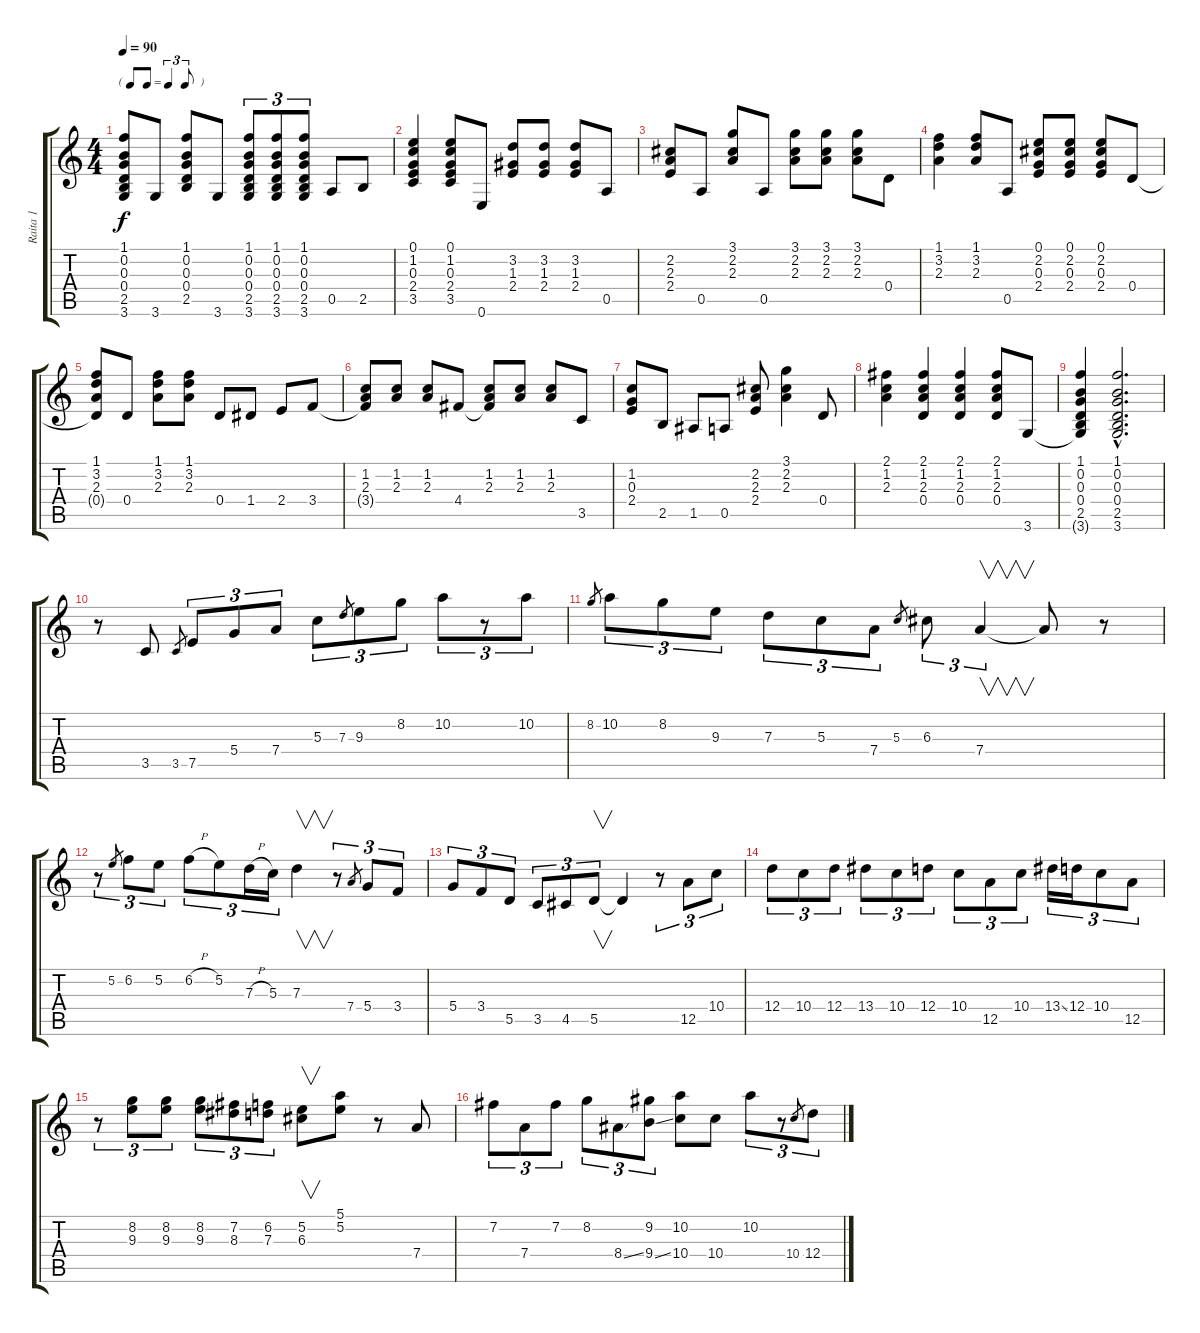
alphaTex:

\track ("Raita 1" "Raita 1") {instrument acousticguitarsteel}
\staff {score tabs}
\tuning (E4 B3 G3 D3 A2 E2) {hide}
\ts (4 4)
\tf triplet8th
\tempo 90
\clef g2
\ks c
(1.1 0.2 0.3 0.4 2.5 3.6{t}).8{dy f} 3.6.8 (1.1 0.2 0.3 0.4 2.5).8 3.6.8 (1.1 0.2 0.3 0.4 2.5 3.6).8{tu (3 2)} (1.1 0.2 0.3 0.4 2.5 3.6).8{tu (3 2)} (1.1 0.2 0.3 0.4 2.5 3.6).8{tu (3 2)} 0.5.8 2.5.8 |
(0.1 1.2 0.3 2.4 3.5).4 (0.1 1.2 0.3 2.4 3.5).8 0.6.8 (3.2 1.3 2.4).8 (3.2 1.3 2.4).8 (3.2 1.3 2.4).8 0.5.8 |
(2.2 2.3 2.4).8 0.5.8 (3.1 2.2 2.3).8 0.5.8 (3.1 2.2 2.3).8 (3.1 2.2 2.3).8 (3.1 2.2 2.3).8 0.4.8 |
(1.1 3.2 2.3).4 (1.1 3.2 2.3).8 0.5.8 (0.1 2.2 0.3 2.4).8 (0.1 2.2 0.3 2.4).8 (0.1 2.2 0.3 2.4).8 0.4.8 |
(1.1 3.2 2.3 0.4{t}).8 0.4.8 (1.1 3.2 2.3).8 (1.1 3.2 2.3).8 0.4.8 1.4.8 2.4.8 3.4.8 |
(1.2 2.3 3.4{t}).8 (1.2 2.3).8 (1.2 2.3).8 4.4.8 (1.2 2.3 4.4{t}).8 (1.2 2.3).8 (1.2 2.3).8 3.5.8 |
(1.2 0.3 2.4).8 2.5.8 1.5.8 0.5.8 (2.2 2.3 2.4).8 (3.1 2.2 2.3).4 0.4.8 |
(2.1 1.2 2.3).4 (2.1 1.2 2.3 0.4).4 (2.1 1.2 2.3 0.4).4 (2.1 1.2 2.3 0.4).8 3.6.8 |
(1.1 0.2 0.3 0.4 2.5 3.6{t}).4 (1.1{hac} 0.2{hac} 0.3{hac} 0.4{hac} 2.5{hac} 3.6{hac}).2{d} |
r.8 3.5.8 3.5.8{gr} 7.5.8{tu (3 2)} 5.4.8{tu (3 2)} 7.4.8{tu (3 2)} 5.3.8{tu (3 2)} 7.3.8{gr} 9.3.8{tu (3 2)} 8.2.8{tu (3 2)} 10.2.8{tu (3 2)} r.8{tu (3 2)} 10.2.8{tu (3 2)} |
8.2.8{gr} 10.2.8{tu (3 2)} 8.2.8{tu (3 2)} 9.3.8{tu (3 2)} 7.3.8{tu (3 2)} 5.3.8{tu (3 2)} 7.4.8{tu (3 2)} 5.3.8{gr} 6.3.8{tu (3 2)} 7.4.4{v tu (3 2)} 7.4{t}.8 r.8 |
r.8{tu (3 2)} 5.2.8{gr} 6.2.8{tu (3 2)} 5.2.8{tu (3 2)} 6.2{h}.8{tu (3 2)} 5.2.8{tu (3 2)} 7.3{h}.16{tu (3 2)} 5.3.16{tu (3 2)} 7.3.4{v} r.8{tu (3 2)} 7.4.8{gr} 5.4.8{tu (3 2)} 3.4.8{tu (3 2)} |
5.4.8{tu (3 2)} 3.4.8{tu (3 2)} 5.5.8{tu (3 2)} 3.5.8{tu (3 2)} 4.5.8{tu (3 2)} 5.5.8{v tu (3 2)} 5.5{t}.4 r.8{tu (3 2)} 12.5.8{tu (3 2)} 10.4.8{tu (3 2)} |
12.4.8{tu (3 2)} 10.4.8{tu (3 2)} 12.4.8{tu (3 2)} 13.4.8{tu (3 2)} 10.4.8{tu (3 2)} 12.4.8{tu (3 2)} 10.4.8{tu (3 2)} 12.5.8{tu (3 2)} 10.4.8{tu (3 2)} 13.4{ss}.16{tu (3 2)} 12.4.16{tu (3 2)} 10.4.8{tu (3 2)} 12.5.8{tu (3 2)} |
r.8{tu (3 2)} (8.2 9.3).8{tu (3 2)} (8.2 9.3).8{tu (3 2)} (8.2 9.3).8{tu (3 2)} (7.2 8.3).8{tu (3 2)} (6.2 7.3).8{tu (3 2)} (5.2 6.3).8{v} (5.1 5.2).8 r.8 7.4.8 |
7.2.8{tu (3 2)} 7.4.8{tu (3 2)} 7.2.8{tu (3 2)} 8.2.8{tu (3 2)} 8.4{ss}.8{tu (3 2)} (9.2 9.4{ss}).8{tu (3 2)} (10.2 10.4).8 10.4.8 10.2.8{tu (3 2)} r.8{tu (3 2)} 10.4.8{gr} 12.4.8{tu (3 2)}
